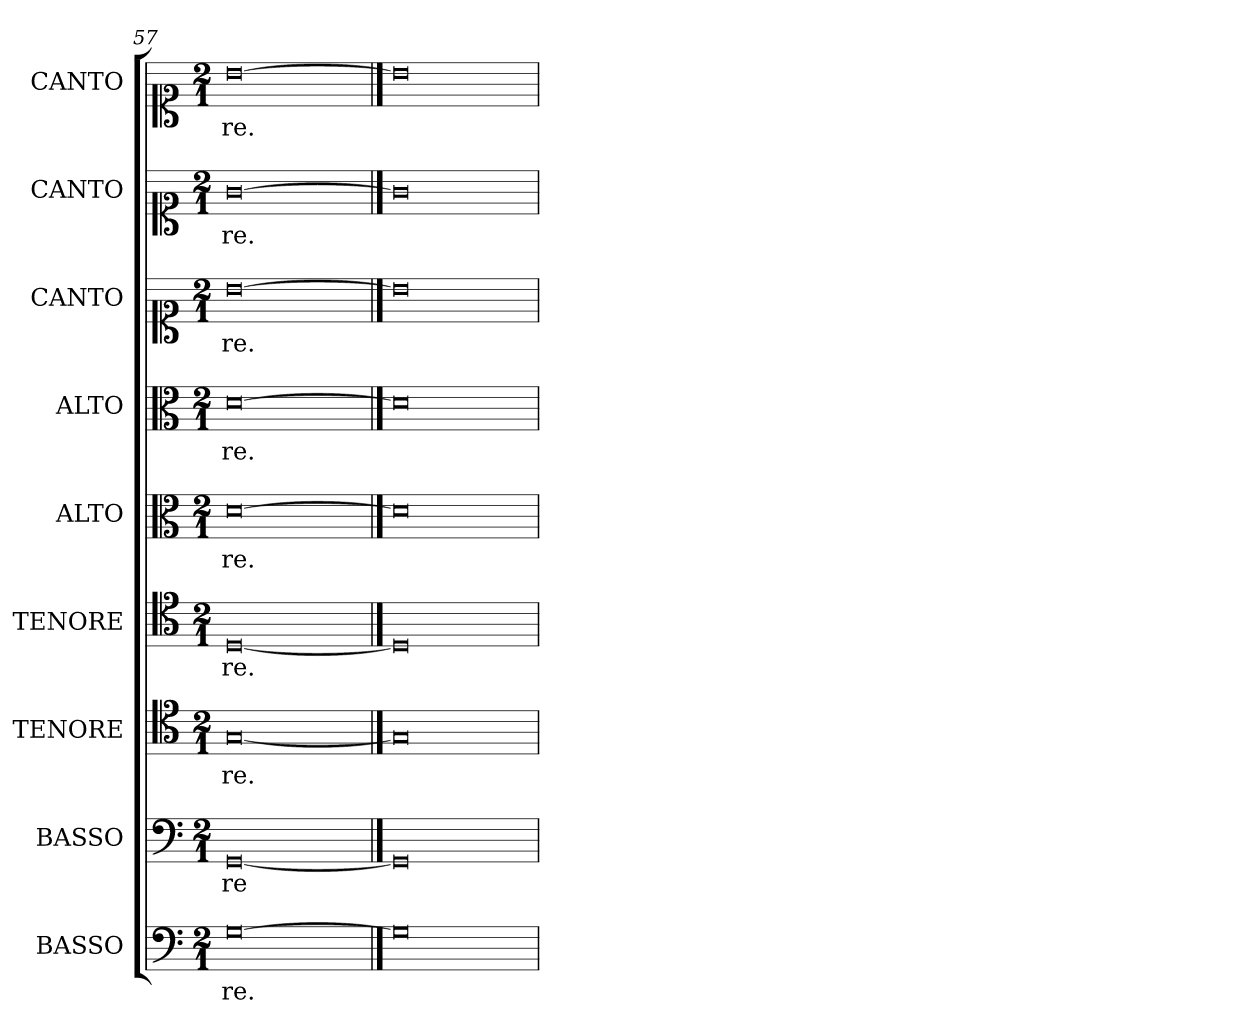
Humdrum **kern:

**kern	**text	**kern	**text	**kern	**text	**kern	**text	**kern	**text	**kern	**text	**kern	**text	**kern	**text	**kern	**text
*part9	*part9	*part8	*part8	*part7	*part7	*part6	*part6	*part5	*part5	*part4	*part4	*part3	*part3	*part2	*part2	*part1	*part1
*staff9	*staff9	*staff8	*staff8	*staff7	*staff7	*staff6	*staff6	*staff5	*staff5	*staff4	*staff4	*staff3	*staff3	*staff2	*staff2	*staff1	*staff1
*I"BASSO	*	*I"BASSO	*	*I"TENORE	*	*I"TENORE	*	*I"ALTO	*	*I"ALTO	*	*I"CANTO	*	*I"CANTO	*	*I"CANTO	*
*clefF4	*	*clefF4	*	*clefC4	*	*clefC4	*	*clefC3	*	*clefC3	*	*clefC1	*	*clefC1	*	*clefC1	*
*k[]	*	*k[]	*	*k[]	*	*k[]	*	*k[]	*	*k[]	*	*k[]	*	*k[]	*	*k[]	*
*M2/1	*	*M2/1	*	*M2/1	*	*M2/1	*	*M2/1	*	*M2/1	*	*M2/1	*	*M2/1	*	*M2/1	*
=57	=57	=57	=57	=57	=57	=57	=57	=57	=57	=57	=57	=57	=57	=57	=57	=57	=57
!	!	!	!LO:LY:i	!	!	!	!	!	!	!	!	!	!	!	!	!	!
[0G	-re.	[0GG	-re	[0G	-re.	[0D	-re.	[0d	-re.	[0d	-re.	[0b	-re.	[0g	-re.	[0b	-re.
==58	==58	==58	==58	==58	==58	==58	==58	==58	==58	==58	==58	==58	==58	==58	==58	==58	==58
0G]	.	0GG]	.	0G]	.	0D]	.	0d]	.	0d]	.	0b]	.	0g]	.	0b]	.
=	=	=	=	=	=	=	=	=	=	=	=	=	=	=	=	=	=
*-	*-	*-	*-	*-	*-	*-	*-	*-	*-	*-	*-	*-	*-	*-	*-	*-	*-
